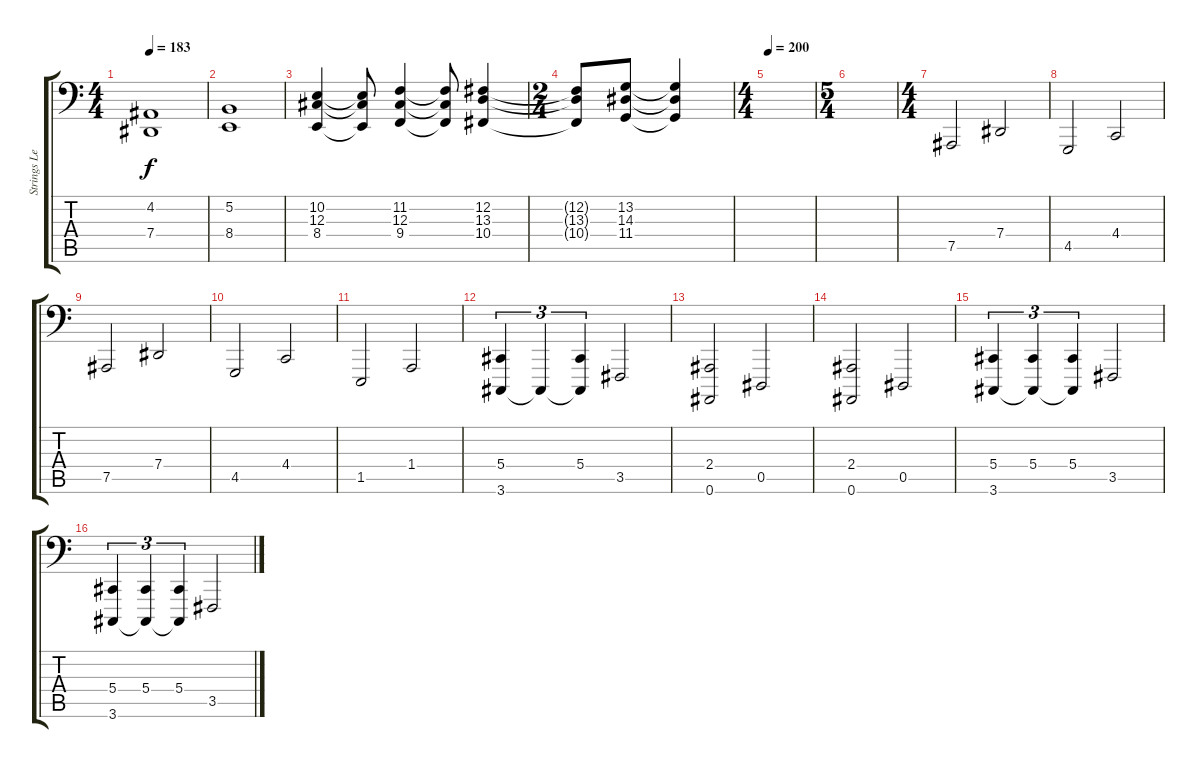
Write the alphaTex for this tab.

\track ("Strings LeftHand" "Strings Le") {instrument stringensemble1}
\staff {score tabs}
\tuning (B2 Gb2 Db2 Ab1 Eb1 Bb0) {hide}
\ts (4 4)
\tempo 183
\clef f4
\ks c
(4.2 7.4).1{dy f} |
(5.2 8.4).1 |
(10.2 12.3 8.4).4 (10.2{t} 12.3{t} 8.4{t}).8 (11.2 12.3 9.4).4 (11.2{t} 12.3{t} 9.4{t}).8 (12.2 13.3 10.4).4 |
\ts (2 4)
(12.2{t} 13.3{t} 10.4{t}).8 (13.2 14.3 11.4).8 (13.2{t} 14.3{t} 11.4{t}).4 |
\ts (4 4)
\tempo 200
|
\ts (5 4)
|
\ts (4 4)
7.5.2 7.4.2 |
4.5.2 4.4.2 |
7.5.2 7.4.2 |
4.5.2 4.4.2 |
1.5.2 1.4.2 |
(5.4 3.6).4{tu (3 2)} 3.6{t}.4{tu (3 2)} (5.4 3.6{t}).4{tu (3 2)} 3.5.2 |
(2.4 0.6).2 0.5.2 |
(2.4 0.6).2 0.5.2 |
(5.4 3.6).4{tu (3 2)} (5.4 3.6{t}).4{tu (3 2)} (5.4 3.6{t}).4{tu (3 2)} 3.5.2 |
(5.4 3.6).4{tu (3 2)} (5.4 3.6{t}).4{tu (3 2)} (5.4 3.6{t}).4{tu (3 2)} 3.5.2
